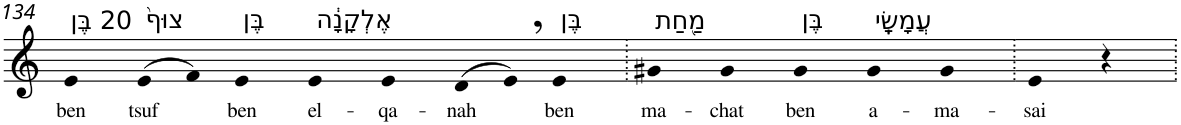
**kern	**text
*part1	*part1
*staff1	*staff1
*I"Piano	*
*I'Pno	*
!!LO:PB:g=z
*clefG2	*
*k[]	*
=134	=134
!LO:TX:a:t=20 בֶּן	!
!	!LO:LY:b
4e	ben
!LO:TX:a:t=צוּף֙	!
!	!LO:LY:b
(>8e	tsuf
8f)	.
!LO:TX:a:t=בֶּן	!
!	!LO:LY:b
4e	ben
!LO:TX:a:t=אֶלְקָנָ֔ה	!
!	!LO:LY:b
4e	el-
!	!LO:LY:b
4e	-qa-
!	!LO:LY:b
(>8d	-nah
8e,)	.
!LO:TX:a:t=בֶּן	!
!	!LO:LY:b
4e	ben
=135.	=135.
!LO:TX:a:t=מַ֖חַת	!
!	!LO:LY:b
4g#X	ma-
!	!LO:LY:b
4g#	-chat
!LO:TX:a:t=בֶּן	!
!	!LO:LY:b
4g#	ben
!LO:TX:a:t=עֲמָשָֽׂי	!
!	!LO:LY:b
4g#	a-
!	!LO:LY:b
4g#	-ma-
=136.	=136.
!	!LO:LY:b
4e	-sai
4r	.
=.	=.
*-	*-
